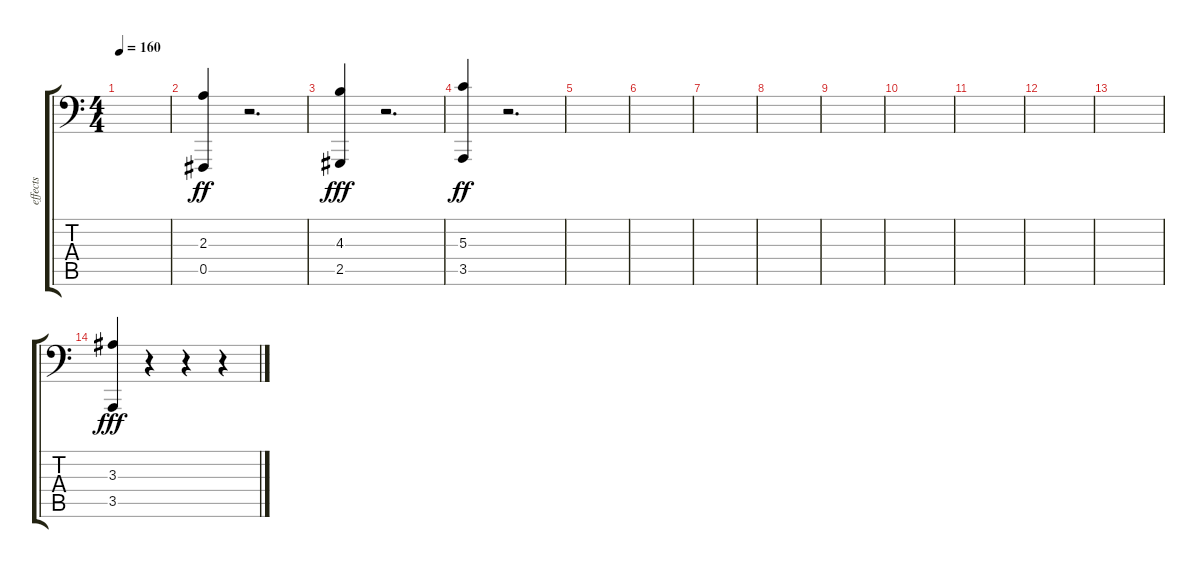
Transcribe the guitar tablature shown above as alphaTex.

\track ("effects" "effects") {instrument acousticgrandpiano}
\staff {score tabs}
\tuning (E4 B3 G3 B1 Gb1 B0) {hide}
\ts (4 4)
\tempo 160
\clef f4
\ks c
|
(2.3 0.5).4{dy ff instrument taikodrum} r.2{d} |
(4.3 2.5).4{dy fff} r.2{d} |
(5.3 3.5).4{dy ff} r.2{d} |
|
|
|
|
|
|
|
|
|
(3.3 3.5).4{dy fff instrument taikodrum} r.4 r.4 r.4
